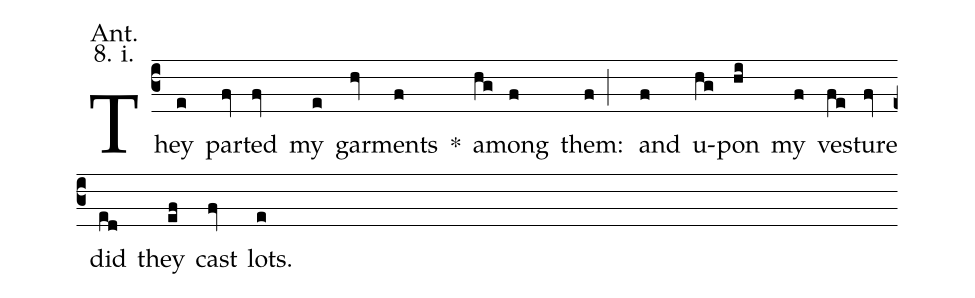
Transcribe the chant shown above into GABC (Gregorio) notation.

annotation: Ant.;
annotation: 8. i.;
%%
(c3) They(e) part(fv)ed(fv) my(e) gar(hv)ments(f) <sp>*</sp>() a(hg)mong(f) them:(f;) and(f) u(hg)pon(hi) my(f) ves(fe)ture(fv) did(ed) they(ef) cast(fv) lots.(e)
